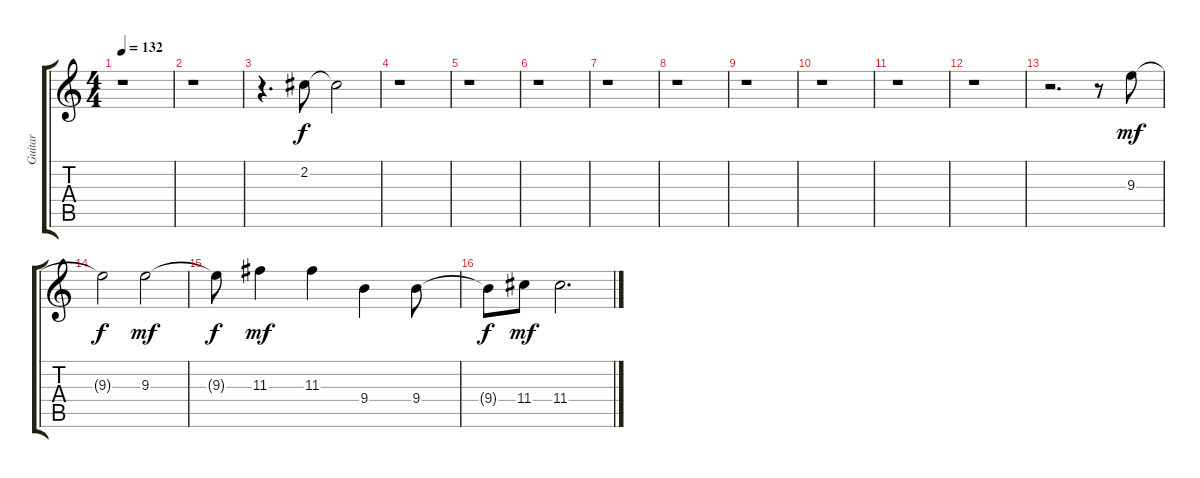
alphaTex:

\track ("Guitar" "Guitar") {instrument distortionguitar}
\staff {score tabs}
\tuning (E4 B3 G3 D3 A2 E2) {hide}
\ts (4 4)
\tempo 132
\clef g2
\ks c
r.1{dy f} |
r.1 |
r.4{d} 2.2.8 2.2{t}.2 |
r.1 |
r.1 |
r.1 |
r.1 |
r.1 |
r.1 |
r.1 |
r.1 |
r.1 |
r.2{d} r.8 9.3.8{dy mf} |
9.3{t}.2{dy f} 9.3.2{dy mf} |
9.3{t}.8{dy f} 11.3.4{dy mf} 11.3.4 9.4.4 9.4.8 |
9.4{t}.8{dy f} 11.4.8{dy mf} 11.4.2{d}
